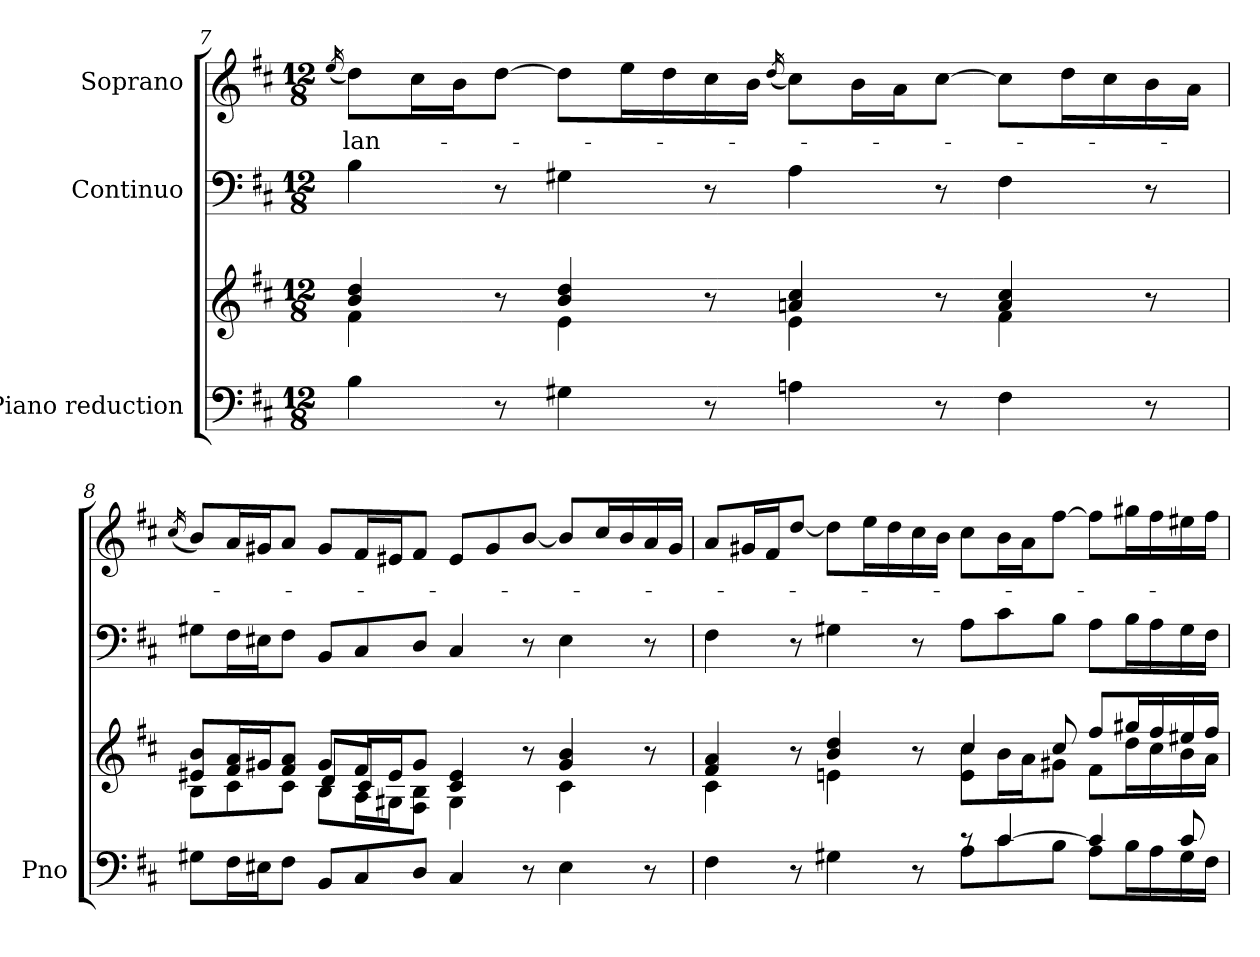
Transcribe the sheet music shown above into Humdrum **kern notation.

**kern	**kern	**kern	**kern	**text
*part3	*part3	*part2	*part1	*part1
*staff4	*staff3	*staff2	*staff1	*staff1
*I"Piano reduction	*	*I"Continuo	*I"Soprano	*
*I'Pno	*	*	*	*
!!LO:LB:g=z
*clefF4	*clefG2	*clefF4	*clefG2	*
*k[f#c#]	*k[f#c#]	*k[f#c#]	*k[f#c#]	*
*M12/8	*M12/8	*M12/8	*M12/8	*
=7	=7	=7	=7	=7
.	.	.	(<16qee/	.
*	*^	*	*	*
!	!	!	!	!	!LO:LY:b
4B\	4b/ 4dd/	4f#\	4B\	8dd\L)	-lan-
.	.	.	.	16cc#\L	.
.	.	.	.	16b\J	.
8r	8r	8ryy	8r	[8dd\J	.
4G#X\	4b/ 4dd/	4e\	4G#X\	8dd\L]	.
.	.	.	.	16ee\L	.
.	.	.	.	16dd\	.
8r	8r	8ryy	8r	16cc#\	.
.	.	.	.	16b\JJ	.
.	.	.	.	(<16qdd/	.
4An\	4an/ 4cc#/	4e\	4A\	8cc#\L)	.
.	.	.	.	16b\L	.
.	.	.	.	16a\J	.
8r	8r	8ryy	8r	[8cc#\J	.
4F#\	4a/ 4cc#/	4f#\	4F#\	8cc#\L]	.
.	.	.	.	16dd\L	.
.	.	.	.	16cc#\	.
8r	8r	8ryy	8r	16b\	.
.	.	.	.	16a\JJ	.
*	*v	*v	*	*	*
=8	=8	=8	=8	=8
.	.	.	(<16qcc#/	.
*	*^	*	*	*
*	*	*^	*	*	*
8G#X\L	8e#X/ 8b/L	8B\L	4.ryy	8G#X\L	8b/L)	.
16F#\L	16f#/ 16a/L	8c#\	.	16F#\L	16a/L	.
16E#X\J	16g#X/J	.	.	16E#X\J	16g#X/J	.
8F#\J	8f#/ 8a/J	8c#\J	.	8F#\J	8a/J	.
8BB/L	8g#/L	8B\L	8d/L	8BB/L	8g#/L	.
8C#/	16f#/L	16A\L	8c#/J	8C#/	16f#/L	.
.	16e#/J	16G#X\J	.	.	16e#X/J	.
8D/J	8g#/J	8F#\ 8B\J	8ryy	8D/J	8f#/J	.
4C#/	4c#/ 4e#/	4G#\	2.ryy	4C#/	8e#/L	.
.	.	.	.	.	8g#/	.
8r	8r	8ryy	.	8r	[8b/J	.
4E#\	4g#/ 4b/	4c#\	.	4E#\	8b/L]	.
.	.	.	.	.	16cc#/L	.
.	.	.	.	.	16b/	.
8r	8r	8ryy	.	8r	16a/	.
.	.	.	.	.	16g#/JJ	.
*	*	*v	*v	*	*	*
!!LO:PB:g=z
=9	=9	=9	=9	=9	=9
*^	*	*	*	*	*
4ryy	4F#\	4f#/ 4a/	4c#\	4F#\	8a/L	.
.	.	.	.	.	16g#X/L	.
.	.	.	.	.	16f#/J	.
8r	8ryy	8r	8ryy	8r	[8dd/J	.
4ryy	4G#X\	4b/ 4dd/	4en\	4G#X\	8dd\L]	.
.	.	.	.	.	16ee\L	.
.	.	.	.	.	16dd\	.
8r	8ryy	8r	8ryy	8r	16cc#\	.
.	.	.	.	.	16b\JJ	.
8rc	8A\L	4cc#/	8e\ 8cc#\L	8A\L	8cc#\L	.
[4c#/	8c#\	.	16b\L	8c#\	16b\L	.
.	.	.	16a\J	.	16a\J	.
.	8B\J	8cc#/	8g#X\J	8B\J	[8ff#\J	.
4c#/]	8A\L	8ff#/L	8f#\L	8A\L	8ff#\L]	.
.	16B\L	16gg#X/L	16dd\L	16B\L	16gg#X\L	.
.	16A\	16ff#/	16cc#\	16A\	16ff#\	.
8c#/	16G#\	16ee#X/	16b\	16G#\	16ee#X\	.
.	16F#\JJ	16ff#/JJ	16a\JJ	16F#\JJ	16ff#\JJ	.
*v	*v	*	*	*	*	*
*	*v	*v	*	*	*
=	=	=	=	=
*-	*-	*-	*-	*-
